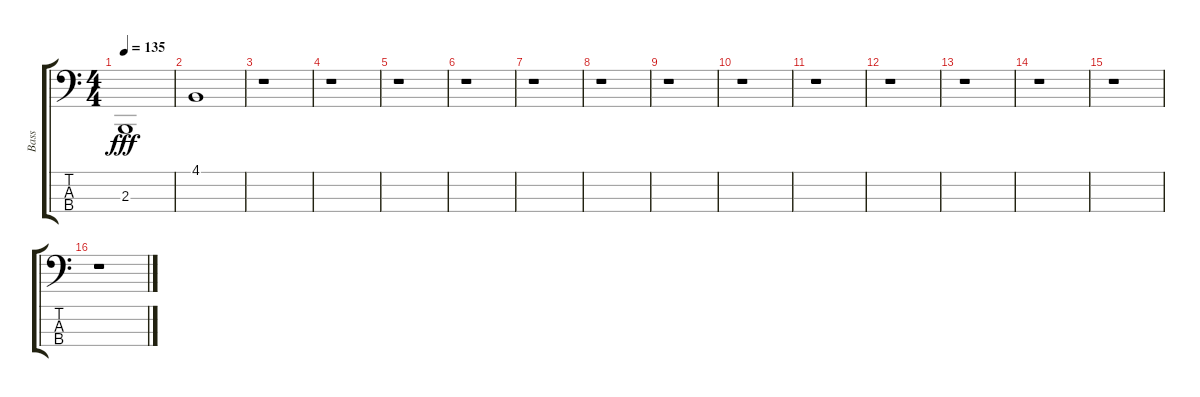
\track ("Bass" "Bass") {instrument lead8bassandlead}
\staff {score tabs}
\tuning (G2 D2 A1 E1) {hide}
\ts (4 4)
\tempo 135
\clef f4
\ks c
2.3.1{dy fff balance 8} |
4.1.1{balance 12} |
r.1 |
r.1 |
r.1 |
r.1 |
r.1 |
r.1 |
r.1 |
r.1 |
r.1 |
r.1 |
r.1 |
r.1 |
r.1 |
r.1
